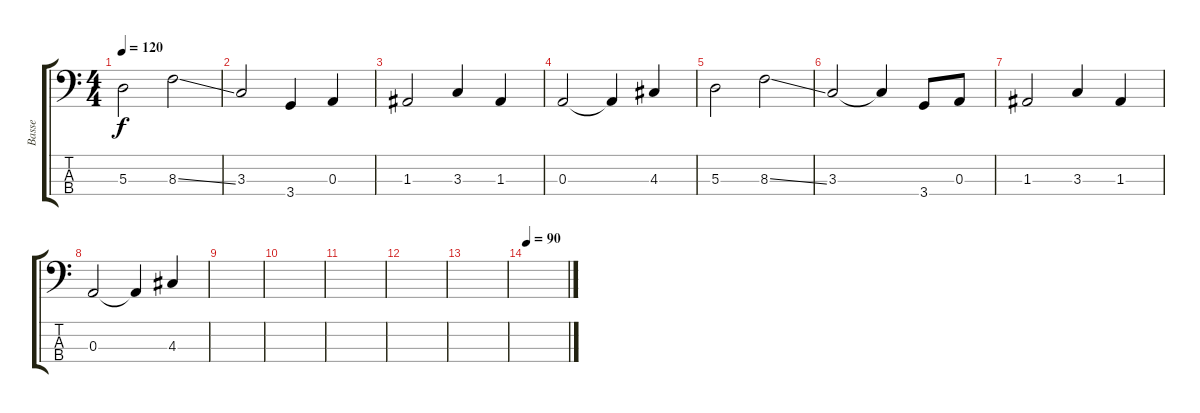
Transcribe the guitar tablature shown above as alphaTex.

\track ("Basse" "Basse") {instrument electricbassfinger}
\staff {score tabs}
\tuning (G2 D2 A1 E1) {hide}
\ts (4 4)
\tempo 120
\clef f4
\ks c
5.3.2{dy f} 8.3{ss}.2 |
3.3.2 3.4.4 0.3.4 |
1.3.2 3.3.4 1.3.4 |
0.3.2 0.3{t}.4 4.3.4 |
5.3.2 8.3{ss}.2 |
3.3.2 3.3{t}.4 3.4.8 0.3.8 |
1.3.2 3.3.4 1.3.4 |
0.3.2 0.3{t}.4 4.3.4 |
|
|
|
|
|
\tempo 90
